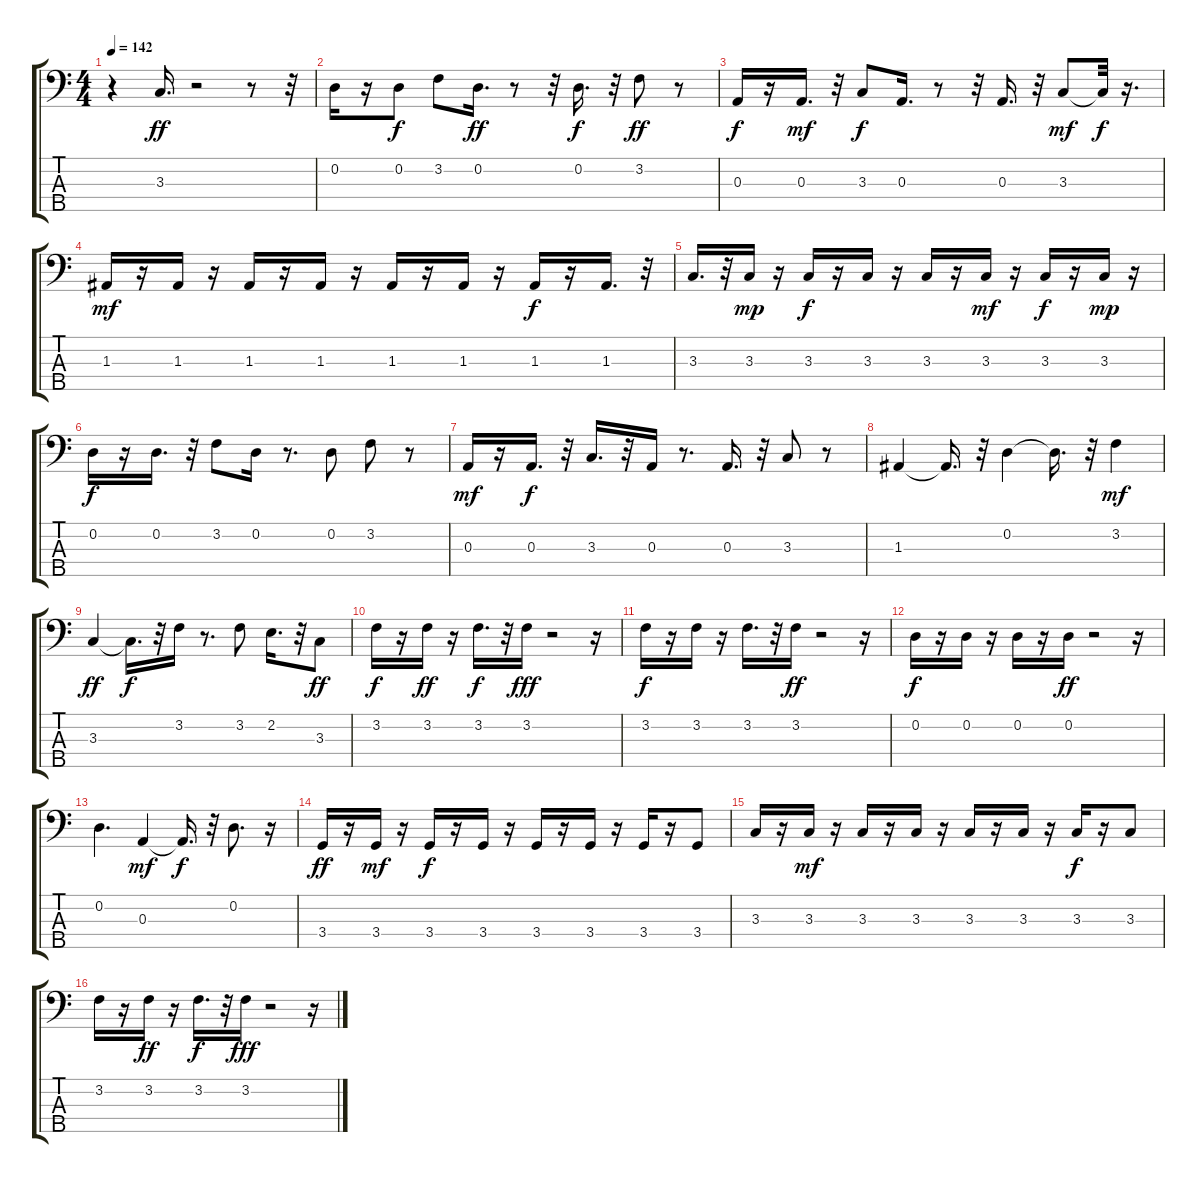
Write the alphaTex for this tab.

\track "" {instrument electricbasspick}
\staff {score tabs}
\tuning (G2 D2 A1 E1 B0) {hide}
\ts (4 4)
\tempo 142
\clef f4
\ks c
r.4{dy f} 3.3.16{d dy ff} r.2 r.8 r.32 |
0.2.16 r.16 0.2.8{dy f} 3.2.8 0.2.16{d dy ff} r.8 r.32 0.2.16{d dy f} r.32 3.2.8{dy ff} r.8 |
0.3.16{dy f} r.16 0.3.16{d dy mf} r.32 3.3.8{dy f} 0.3.16{d} r.8 r.32 0.3.16{d} r.32 3.3.8{dy mf} 3.3{t}.32{dy f} r.16{d} |
1.3.16{dy mf} r.16 1.3.16 r.16 1.3.16 r.16 1.3.16 r.16 1.3.16 r.16 1.3.16 r.16 1.3.16{dy f} r.16 1.3.16{d} r.32 |
3.3.16{d} r.32 3.3.16{dy mp} r.16 3.3.16{dy f} r.16 3.3.16 r.16 3.3.16 r.16 3.3.16{dy mf} r.16 3.3.16{dy f} r.16 3.3.16{dy mp} r.16 |
0.2.16{dy f} r.16 0.2.16{d} r.32 3.2.8 0.2.16 r.8{d} 0.2.8 3.2.8 r.8 |
0.3.16{dy mf} r.16 0.3.16{d dy f} r.32 3.3.16{d} r.32 0.3.16 r.8{d} 0.3.16{d} r.32 3.3.8 r.8 |
1.3.4 1.3{t}.16{d} r.32 0.2.4 0.2{t}.16{d} r.32 3.2.4{dy mf} |
3.3.4{dy ff} 3.3{t}.16{d dy f} r.32 3.2.16 r.8{d} 3.2.8 2.2.16{d} r.32 3.3.8{dy ff} |
3.2.16{dy f} r.16 3.2.16{dy ff} r.16 3.2.16{d dy f} r.32 3.2.16{dy fff} r.2 r.16 |
3.2.16{dy f} r.16 3.2.16 r.16 3.2.16{d} r.32 3.2.16{dy ff} r.2 r.16 |
0.2.16{dy f} r.16 0.2.16 r.16 0.2.16 r.16 0.2.16{dy ff} r.2 r.16 |
0.2.4{d} 0.3.4{dy mf} 0.3{t}.16{d dy f} r.32 0.2.8{d} r.16 |
3.4.16{dy ff} r.16 3.4.16{dy mf} r.16 3.4.16{dy f} r.16 3.4.16 r.16 3.4.16 r.16 3.4.16 r.16 3.4.16 r.16 3.4.8 |
3.3.16 r.16 3.3.16{dy mf} r.16 3.3.16 r.16 3.3.16 r.16 3.3.16 r.16 3.3.16 r.16 3.3.16{dy f} r.16 3.3.8 |
3.2.16 r.16 3.2.16{dy ff} r.16 3.2.16{d dy f} r.32 3.2.16{dy fff} r.2 r.16
